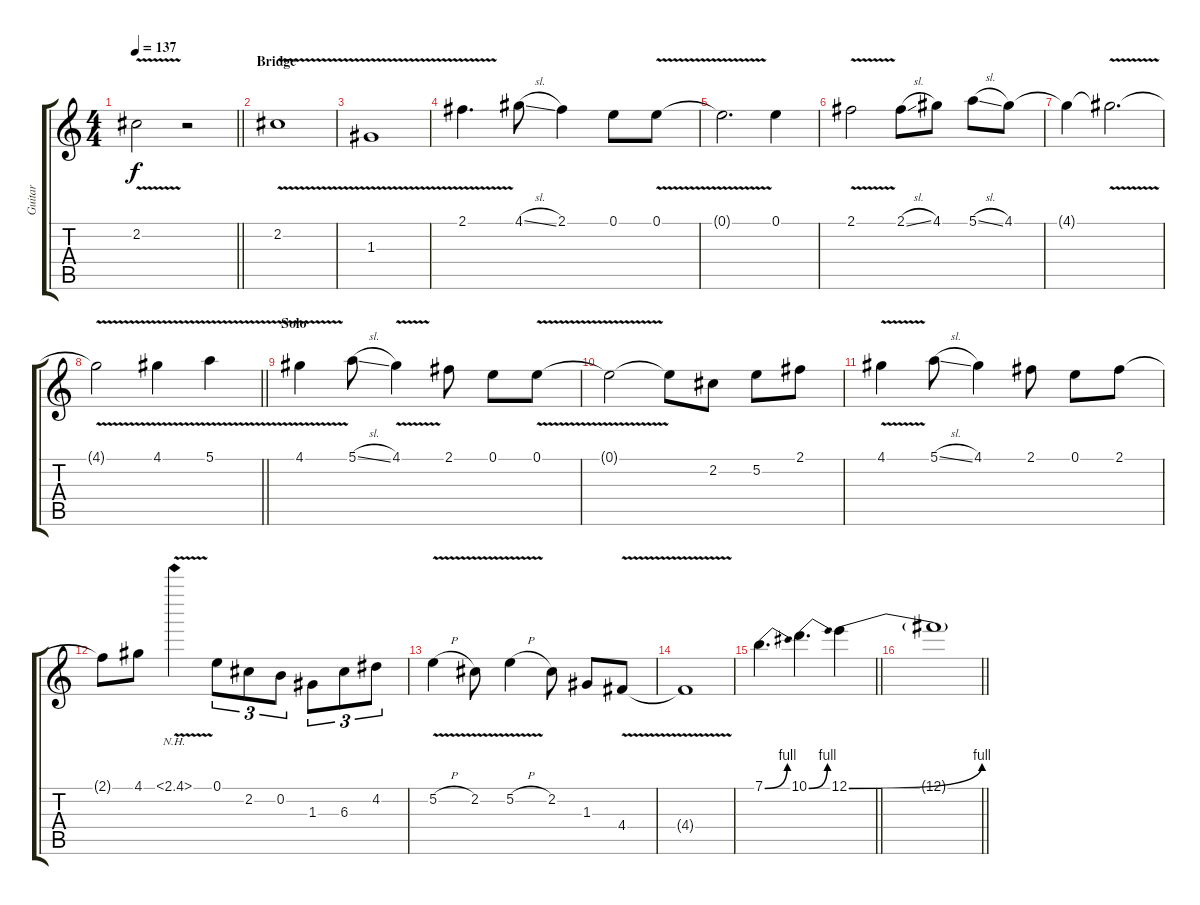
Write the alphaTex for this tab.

\track ("Guitar" "Guitar") {instrument distortionguitar}
\staff {score tabs}
\tuning (E4 B3 G3 D3 A2 E2) {hide}
\ts (4 4)
\tempo 137
\clef g2
\barLineRight lightlight
\ks c
2.2{v t}.2{dy f} r.2 |
\section ("" "Bridge ")
2.2{v}.1 |
1.3{v}.1 |
2.1{v}.4{d} 4.1{sl}.8 2.1.4 0.1.8 0.1{v}.8 |
0.1{t}.2{d} 0.1.4 |
2.1{v}.2 2.1{sl}.8 4.1.8 5.1{sl}.8 4.1.8 |
4.1{t}.4 4.1{v t}.2{d} |
\barLineRight lightlight
4.1{t}.2 4.1{v}.4 5.1{v}.4 |
\section ("" "Solo")
4.1{v}.4 5.1{sl}.8 4.1{v}.4 2.1.8 0.1.8 0.1{v}.8 |
0.1{t}.2 0.1{t}.8 2.2.8 5.2.8 2.1.8 |
4.1{v}.4 5.1{sl}.8 4.1.4 2.1.8 0.1.8 2.1.8 |
2.1{t}.8 4.1.8 2.1{nh v}.4 0.1.8{tu (3 2)} 2.2.8{tu (3 2)} 0.2.8{tu (3 2)} 1.3.8{tu (3 2)} 6.3.8{tu (3 2)} 4.2.8{tu (3 2)} |
5.2{v h}.4 2.2{v}.8 5.2{v h}.4 2.2.8 1.3.8 4.4{v}.8 |
4.4{t}.1 |
\barLineRight lightlight
7.1{be (bend 0 0 60 4)}.4{d} 10.1{be (bend 0 0 60 4)}.4{d} 12.1{be (bend 0 0 60 4)}.4 |
\barLineRight lightlight
12.1{t}.1
